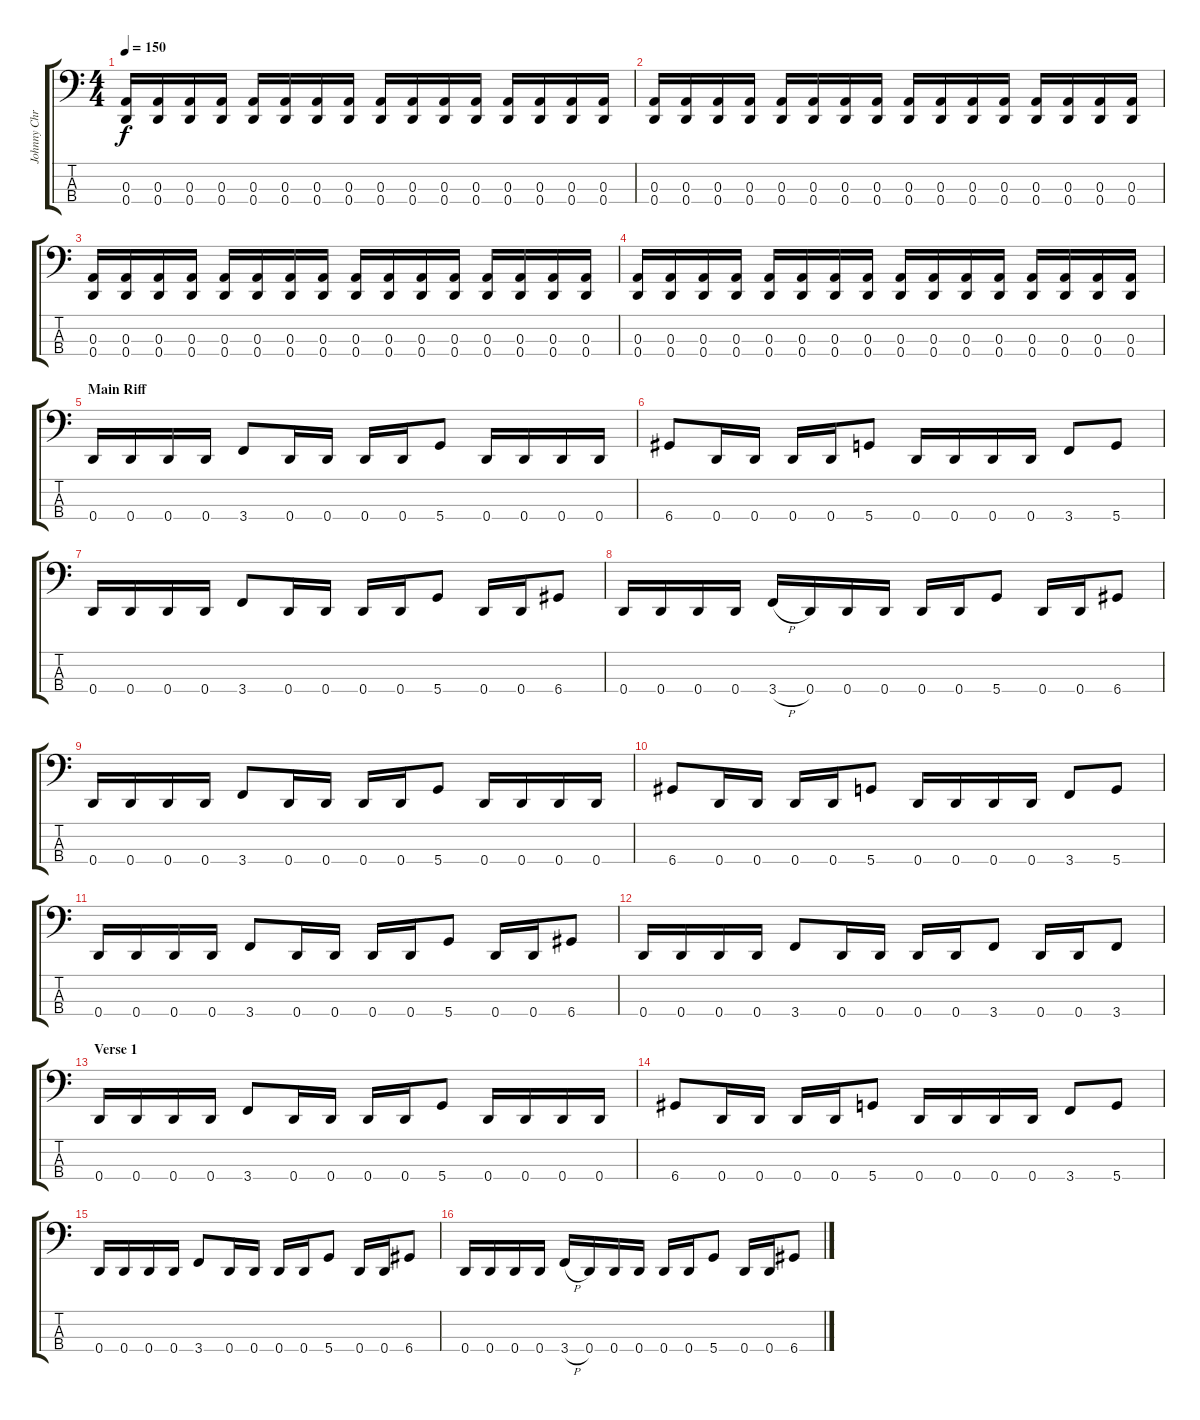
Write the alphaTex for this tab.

\track ("Johnny Christ" "Johnny Chr") {instrument electricbassfinger}
\staff {score tabs}
\tuning (G2 D2 A1 D1) {hide}
\ts (4 4)
\tempo 150
\clef f4
\ks c
(0.3 0.4).16{dy f} (0.3 0.4).16 (0.3 0.4).16 (0.3 0.4).16 (0.3 0.4).16 (0.3 0.4).16 (0.3 0.4).16 (0.3 0.4).16 (0.3 0.4).16 (0.3 0.4).16 (0.3 0.4).16 (0.3 0.4).16 (0.3 0.4).16 (0.3 0.4).16 (0.3 0.4).16 (0.3 0.4).16 |
(0.3 0.4).16 (0.3 0.4).16 (0.3 0.4).16 (0.3 0.4).16 (0.3 0.4).16 (0.3 0.4).16 (0.3 0.4).16 (0.3 0.4).16 (0.3 0.4).16 (0.3 0.4).16 (0.3 0.4).16 (0.3 0.4).16 (0.3 0.4).16 (0.3 0.4).16 (0.3 0.4).16 (0.3 0.4).16 |
(0.3 0.4).16 (0.3 0.4).16 (0.3 0.4).16 (0.3 0.4).16 (0.3 0.4).16 (0.3 0.4).16 (0.3 0.4).16 (0.3 0.4).16 (0.3 0.4).16 (0.3 0.4).16 (0.3 0.4).16 (0.3 0.4).16 (0.3 0.4).16 (0.3 0.4).16 (0.3 0.4).16 (0.3 0.4).16 |
(0.3 0.4).16 (0.3 0.4).16 (0.3 0.4).16 (0.3 0.4).16 (0.3 0.4).16 (0.3 0.4).16 (0.3 0.4).16 (0.3 0.4).16 (0.3 0.4).16 (0.3 0.4).16 (0.3 0.4).16 (0.3 0.4).16 (0.3 0.4).16 (0.3 0.4).16 (0.3 0.4).16 (0.3 0.4).16 |
\section ("" "Main Riff")
0.4.16 0.4.16 0.4.16 0.4.16 3.4.8 0.4.16 0.4.16 0.4.16 0.4.16 5.4.8 0.4.16 0.4.16 0.4.16 0.4.16 |
6.4.8 0.4.16 0.4.16 0.4.16 0.4.16 5.4.8 0.4.16 0.4.16 0.4.16 0.4.16 3.4.8 5.4.8 |
0.4.16 0.4.16 0.4.16 0.4.16 3.4.8 0.4.16 0.4.16 0.4.16 0.4.16 5.4.8 0.4.16 0.4.16 6.4.8 |
0.4.16 0.4.16 0.4.16 0.4.16 3.4{h}.16 0.4.16 0.4.16 0.4.16 0.4.16 0.4.16 5.4.8 0.4.16 0.4.16 6.4.8 |
0.4.16 0.4.16 0.4.16 0.4.16 3.4.8 0.4.16 0.4.16 0.4.16 0.4.16 5.4.8 0.4.16 0.4.16 0.4.16 0.4.16 |
6.4.8 0.4.16 0.4.16 0.4.16 0.4.16 5.4.8 0.4.16 0.4.16 0.4.16 0.4.16 3.4.8 5.4.8 |
0.4.16 0.4.16 0.4.16 0.4.16 3.4.8 0.4.16 0.4.16 0.4.16 0.4.16 5.4.8 0.4.16 0.4.16 6.4.8 |
0.4.16 0.4.16 0.4.16 0.4.16 3.4.8 0.4.16 0.4.16 0.4.16 0.4.16 3.4.8 0.4.16 0.4.16 3.4.8 |
\section ("" "Verse 1")
0.4.16 0.4.16 0.4.16 0.4.16 3.4.8 0.4.16 0.4.16 0.4.16 0.4.16 5.4.8 0.4.16 0.4.16 0.4.16 0.4.16 |
6.4.8 0.4.16 0.4.16 0.4.16 0.4.16 5.4.8 0.4.16 0.4.16 0.4.16 0.4.16 3.4.8 5.4.8 |
0.4.16 0.4.16 0.4.16 0.4.16 3.4.8 0.4.16 0.4.16 0.4.16 0.4.16 5.4.8 0.4.16 0.4.16 6.4.8 |
0.4.16 0.4.16 0.4.16 0.4.16 3.4{h}.16 0.4.16 0.4.16 0.4.16 0.4.16 0.4.16 5.4.8 0.4.16 0.4.16 6.4.8
